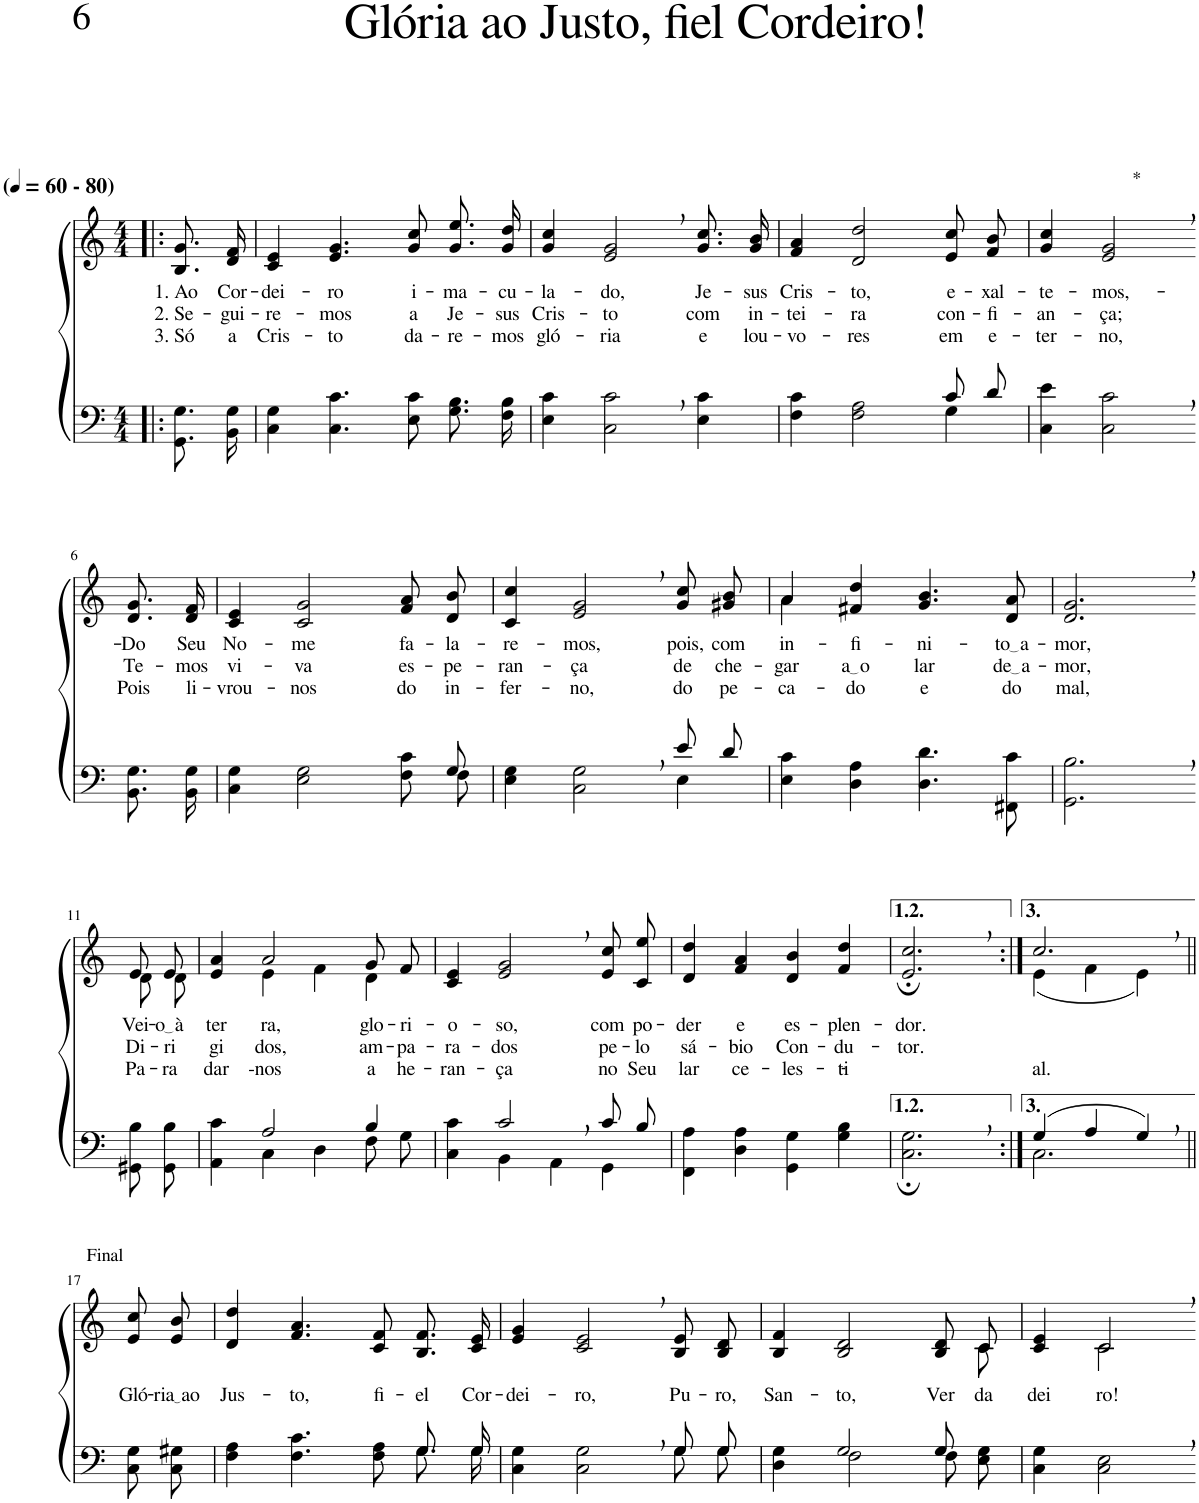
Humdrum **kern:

**kern	**kern	**text	**text	**text
*part2	*part1	*part1	*part1	*part1
*staff2	*staff1	*staff1	*staff1	*staff1
*I"Parte III e IV	*I"Parte I e II	*	*	*
*clefF4	*clefG2	*	*	*
*k[]	*k[]	*	*	*
*M4/4	*M4/4	*	*	*
*MM60	*MM60	*	*	*
=1!|:	=1!|:	=1!|:	=1!|:	=1!|:
!	!LO:TX:a:B:t=(	!	!	!
!	!LO:TX:a:B:t=- 80)	!	!	!
!	!	!LO:LY:b	!LO:LY:b	!LO:LY:b
8.GG/ 8.G/L	8.B/ 8.g/L	1. Ao	2. Se-	3. Só
!	!	!LO:LY:b	!LO:LY:b	!LO:LY:b
16BB/ 16G/Jk	16d/ 16f/Jk	Cor-	-gui-	a
=2	=2	=2	=2	=2
!	!	!LO:LY:b	!LO:LY:b	!LO:LY:b
4C\ 4G\	4c/ 4e/	-dei-	-re-	Cris-
!	!	!LO:LY:b	!LO:LY:b	!LO:LY:b
4.C\ 4.c\	4.e/ 4.g/	-ro	-mos	-to
!	!	!LO:LY:b	!LO:LY:b	!LO:LY:b
8E\ 8c\	8g/ 8cc/	i-	a	da-
!	!	!LO:LY:b	!LO:LY:b	!LO:LY:b
8.G\ 8.B\L	8.g\ 8.ee\L	-ma-	Je-	-re-
!	!	!LO:LY:b	!LO:LY:b	!LO:LY:b
16F\ 16B\Jk	16g\ 16dd\Jk	-cu-	-sus	-mos
=3	=3	=3	=3	=3
!	!	!LO:LY:b	!LO:LY:b	!LO:LY:b
4E\ 4c\	4g/ 4cc/	-la-	Cris-	gló-
!	!	!LO:LY:b	!LO:LY:b	!LO:LY:b
2C\, 2c\,	2e/, 2g/,	-do,	-to	-ria
!	!	!LO:LY:b	!LO:LY:b	!LO:LY:b
4E\ 4c\	8.g/ 8.cc/L	Je-	com	e
!	!	!LO:LY:b	!LO:LY:b	!LO:LY:b
.	16g/ 16b/Jk	-sus	in-	lou-
=4	=4	=4	=4	=4
*^	*	*	*	*
!	!	!	!LO:LY:b	!LO:LY:b	!LO:LY:b
2.ryy	4F\ 4c\	4f/ 4a/	Cris-	-tei-	-vo-
!	!	!	!LO:LY:b	!LO:LY:b	!LO:LY:b
.	2F\ 2A\	2d/ 2dd/	-to,	-ra	-res
!	!	!	!LO:LY:b	!LO:LY:b	!LO:LY:b
8c/L	4G\	8e/ 8cc/L	e-	con-	em
!	!	!	!LO:LY:b	!LO:LY:b	!LO:LY:b
8d/J	.	8f/ 8b/J	-xal-	-fi-	e-
*v	*v	*	*	*	*
=5	=5	=5	=5	=5
!	!	!LO:LY:b	!LO:LY:b	!LO:LY:b
4C\ 4e\	4g/ 4cc/	-te-	-an-	-ter-
!	!LO:TX:a:t=*	!	!	!
!	!	!LO:LY:b	!LO:LY:b	!LO:LY:b
2C\, 2c\,	2e/, 2g/,	-mos,-	-ça;	-no,
!!LO:LB:g=z
=6-	=6-	=6-	=6-	=6-
!	!	!LO:LY:b	!LO:LY:b	!LO:LY:b
8.BB\ 8.G\L	8.d/ 8.g/L	-Do	Te-	Pois
!	!	!LO:LY:b	!LO:LY:b	!LO:LY:b
16BB\ 16G\Jk	16d/ 16f/Jk	Seu	-mos	li-
=7	=7	=7	=7	=7
*^	*	*	*	*
!	!	!	!LO:LY:b	!LO:LY:b	!LO:LY:b
2..ryy	4C\ 4G\	4c/ 4e/	No-	vi-	-vrou-
!	!	!	!LO:LY:b	!LO:LY:b	!LO:LY:b
.	2E\ 2G\	2c/ 2g/	-me	-va	-nos
!	!	!	!LO:LY:b	!LO:LY:b	!LO:LY:b
.	8F\ 8c\L	8f/ 8a/L	fa-	es-	do
!	!	!	!LO:LY:b	!LO:LY:b	!LO:LY:b
8G/	8F\J	8d/ 8b/J	-la-	-pe-	in-
=8	=8	=8	=8	=8	=8
!	!	!	!LO:LY:b	!LO:LY:b	!LO:LY:b
2.ryy	4E\ 4G\	4c/ 4cc/	-re-	-ran-	-fer-
!	!	!	!LO:LY:b	!LO:LY:b	!LO:LY:b
.	2C\ 2G\	2e/, 2g/,	-mos,	-ça	-no,
!	!	!	!LO:LY:b	!LO:LY:b	!LO:LY:b
8e/L	4E\	8g/ 8cc/L	pois,	de	do
!	!	!	!LO:LY:b	!LO:LY:b	!LO:LY:b
8d/J	.	8g#X/ 8b/J	com	che-	pe-
*v	*v	*	*	*	*
=9	=9	=9	=9	=9
!	!	!LO:LY:b	!LO:LY:b	!LO:LY:b
*	*^	*	*	*
4E\ 4c\	4a/	4a\	in-	gar	-ca-
!	!	!	!LO:LY:b	!LO:LY:b	!LO:LY:b
4D\ 4A\	4f#X/ 4dd/	2.ryy	-fi-	a o	-do
!	!	!	!LO:LY:b	!LO:LY:b	!LO:LY:b
4.D\ 4.d\	4.g/ 4.b/	.	-ni-	lar	e
!	!	!	!LO:LY:b	!LO:LY:b	!LO:LY:b
8FF#X\ 8c\	8d/ 8a/	.	to a	de a	do
*	*v	*v	*	*	*
=10	=10	=10	=10	=10
!	!	!LO:LY:b	!LO:LY:b	!LO:LY:b
2.GG\, 2.B\,	2.d/, 2.g/,	-mor,	-mor,	mal,
!!LO:LB:g=z
=11-	=11-	=11-	=11-	=11-
*	*^	*	*	*
!	!	!	!LO:LY:b	!LO:LY:b	!LO:LY:b
8GG#X\ 8B\L	8e/L	8d\L	Vei-	Di-	Pa-
!	!	!	!LO:LY:b	!LO:LY:b	!LO:LY:b
8GG#\ 8B\J	8e/J	8d\J	o à	-ri-	-ra
=12	=12	=12	=12	=12	=12
*^	*	*	*	*	*
!	!	!	!	!LO:LY:b	!LO:LY:b	!LO:LY:b
4ryy	4AA\ 4c\	4e/ 4a/	4ryy	ter-	-gi-	dar-
!	!	!	!	!LO:LY:b	!LO:LY:b	!LO:LY:b
2A/	4C\	2a/	4e\	-ra,	-dos,	--nos
.	4D\	.	4f\	.	.	.
!	!	!	!	!LO:LY:b	!LO:LY:b	!LO:LY:b
4B/	8F\L	8g/L	4d\	glo-	am-	a
!	!	!	!	!LO:LY:b	!LO:LY:b	!LO:LY:b
.	8G\J	8f/J	.	-ri-	-pa-	he-
*	*	*v	*v	*	*	*
=13	=13	=13	=13	=13	=13
!	!	!	!LO:LY:b	!LO:LY:b	!LO:LY:b
4ryy	4C\ 4c\	4c/ 4e/	-o-	-ra-	-ran-
!	!	!	!LO:LY:b	!LO:LY:b	!LO:LY:b
2c,/	4BB\	2e/, 2g/,	-so,	-dos	-ça
.	4AA\	.	.	.	.
!	!	!	!LO:LY:b	!LO:LY:b	!LO:LY:b
4GG\	8c/L	8e/ 8cc/L	com	pe-	no
!	!	!	!LO:LY:b	!LO:LY:b	!LO:LY:b
.	8B/J	8c/ 8ee/J	po-	-lo	Seu
=14	=14	=14	=14	=14	=14
!	!	!	!LO:LY:b	!LO:LY:b	!LO:LY:b
*v	*v	*	*	*	*
4FF\ 4A\	4d/ 4dd/	-der	sá-	lar
!	!	!LO:LY:b	!LO:LY:b	!LO:LY:b
4D\ 4A\	4f/ 4a/	e	-bio	ce-
!	!	!LO:LY:b	!LO:LY:b	!LO:LY:b
4GG\ 4G\	4d/ 4b/	es-	Con-	-les-
!	!	!LO:LY:b	!LO:LY:b	!LO:LY:b
4G\ 4B\	4f/ 4dd/	-plen-	-du-	-ti-
=15	=15	=15	=15	=15
!	!	!LO:LY:b	!LO:LY:b	!
2.C\;, 2.G\;,	2.e/;, 2.cc/;,	-dor.	-tor.	.
=16:|!	=16:|!	=16:|!	=16:|!	=16:|!
*^	*^	*	*	*
!	!	!	!	!	!	!LO:LY:b
(4G/	2.C\	2.cc,/	(4e\	.	.	-al.
4A/	.	.	4f\	.	.	.
4G,/)	.	.	4e\)	.	.	.
*v	*v	*	*	*	*	*
!!LO:LB:g=z
=17||	=17||	=17||	=17||	=17||	=17||
!	!LO:TX:a:t=Final	!	!	!	!
!	!	!	!LO:LY:b	!	!
*	*v	*v	*	*	*
8C\ 8G\L	8e/ 8cc/L	Gló-	.	.
!	!	!LO:LY:b	!	!
8C\ 8G#X\J	8e/ 8b/J	ria ao	.	.
=18	=18	=18	=18	=18
*^	*	*	*	*
!	!	!	!LO:LY:b	!	!
4F\ 4A\	2.ryy	4d/ 4dd/	Jus-	.	.
!	!	!	!LO:LY:b	!	!
4.F\ 4.c\	.	4.f/ 4.a/	-to,	.	.
!	!	!	!LO:LY:b	!	!
8F\ 8A\	.	8c/ 8f/	fi-	.	.
!	!	!	!LO:LY:b	!	!
8.G/L	8.G\L	8.B/ 8.f/L	-el	.	.
!	!	!	!LO:LY:b	!	!
16G/Jk	16G\Jk	16c/ 16e/Jk	Cor-	.	.
=19	=19	=19	=19	=19	=19
!	!	!	!LO:LY:b	!	!
2.ryy	4C\ 4G\	4e/ 4g/	-dei-	.	.
!	!	!	!LO:LY:b	!	!
.	2C\ 2G\	2c/, 2e/,	-ro,	.	.
!	!	!	!LO:LY:b	!	!
8G/L	8G\L	8B/ 8e/L	Pu-	.	.
!	!	!	!LO:LY:b	!	!
8G/J	8G\J	8B/ 8d/J	-ro,	.	.
=20	=20	=20	=20	=20	=20
!	!	!	!LO:LY:b	!	!
*	*	*^	*	*	*
4ryy	4D\ 4G\	4B/ 4f/	2..ryy	San-	.	.
!	!	!	!	!LO:LY:b	!	!
2G/	2F\	2B/ 2d/	.	-to,	.	.
!	!	!	!	!LO:LY:b	!	!
8G/	8F\L	8B/ 8d/L	.	Ver-	.	.
!	!	!	!	!LO:LY:b	!	!
8ryy	8E\ 8G\J	8c/J	8c\	-da-	.	.
=21	=21	=21	=21	=21	=21	=21
!	!	!	!	!LO:LY:b	!	!
*v	*v	*	*	*	*	*
4C\ 4G\	4c/ 4e/	4ryy	-dei-	.	.
!	!	!	!LO:LY:b	!	!
2C\, 2E\,	2c,/	2c\	-ro!	.	.
*	*v	*v	*	*	*
=-	=-	=-	=-	=-
*-	*-	*-	*-	*-
